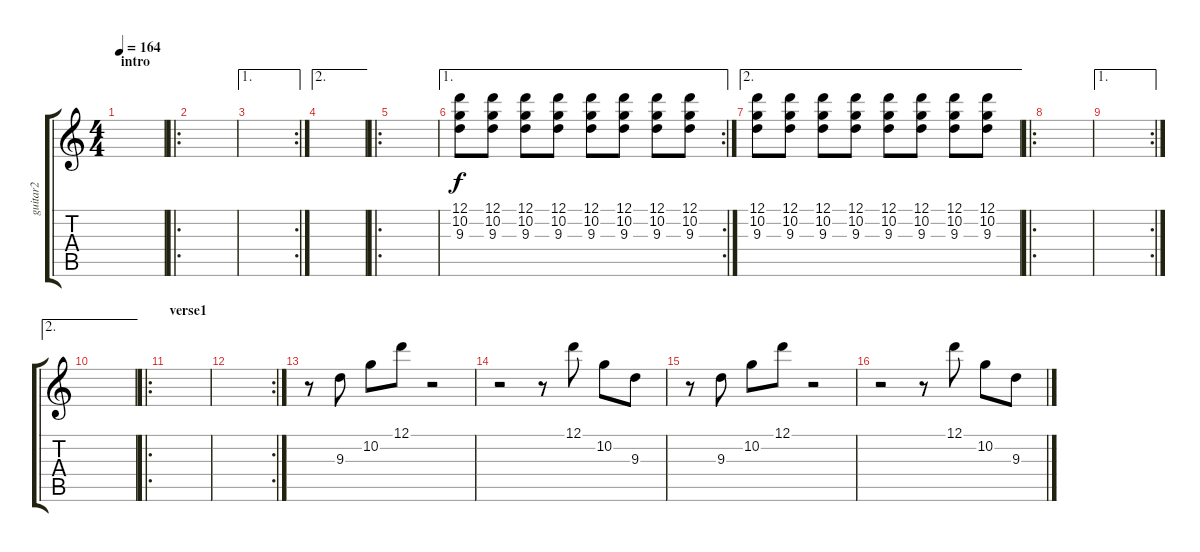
\track ("guitar2" "guitar2") {instrument distortionguitar}
\staff {score tabs}
\tuning (D4 A3 F3 C3 G2 D2) {hide}
\ts (4 4)
\section ("" "intro")
\tempo 164
\clef g2
\ks c
|
\ro
|
\ae 1
\rc 2
|
\ae 2
|
\ro
|
\ae 1
\rc 2
(12.1 10.2 9.3).8 (12.1 10.2 9.3).8 (12.1 10.2 9.3).8 (12.1 10.2 9.3).8 (12.1 10.2 9.3).8 (12.1 10.2 9.3).8 (12.1 10.2 9.3).8 (12.1 10.2 9.3).8 |
\ae 2
(12.1 10.2 9.3).8 (12.1 10.2 9.3).8 (12.1 10.2 9.3).8 (12.1 10.2 9.3).8 (12.1 10.2 9.3).8 (12.1 10.2 9.3).8 (12.1 10.2 9.3).8 (12.1 10.2 9.3).8 |
\ro
|
\ae 1
\rc 2
|
\ae 2
|
\ro
\section ("" "verse1")
|
\rc 2
|
r.8 9.3.8 10.2.8 12.1.8 r.2 |
r.2 r.8 12.1.8 10.2.8 9.3.8 |
r.8 9.3.8 10.2.8 12.1.8 r.2 |
r.2 r.8 12.1.8 10.2.8 9.3.8
